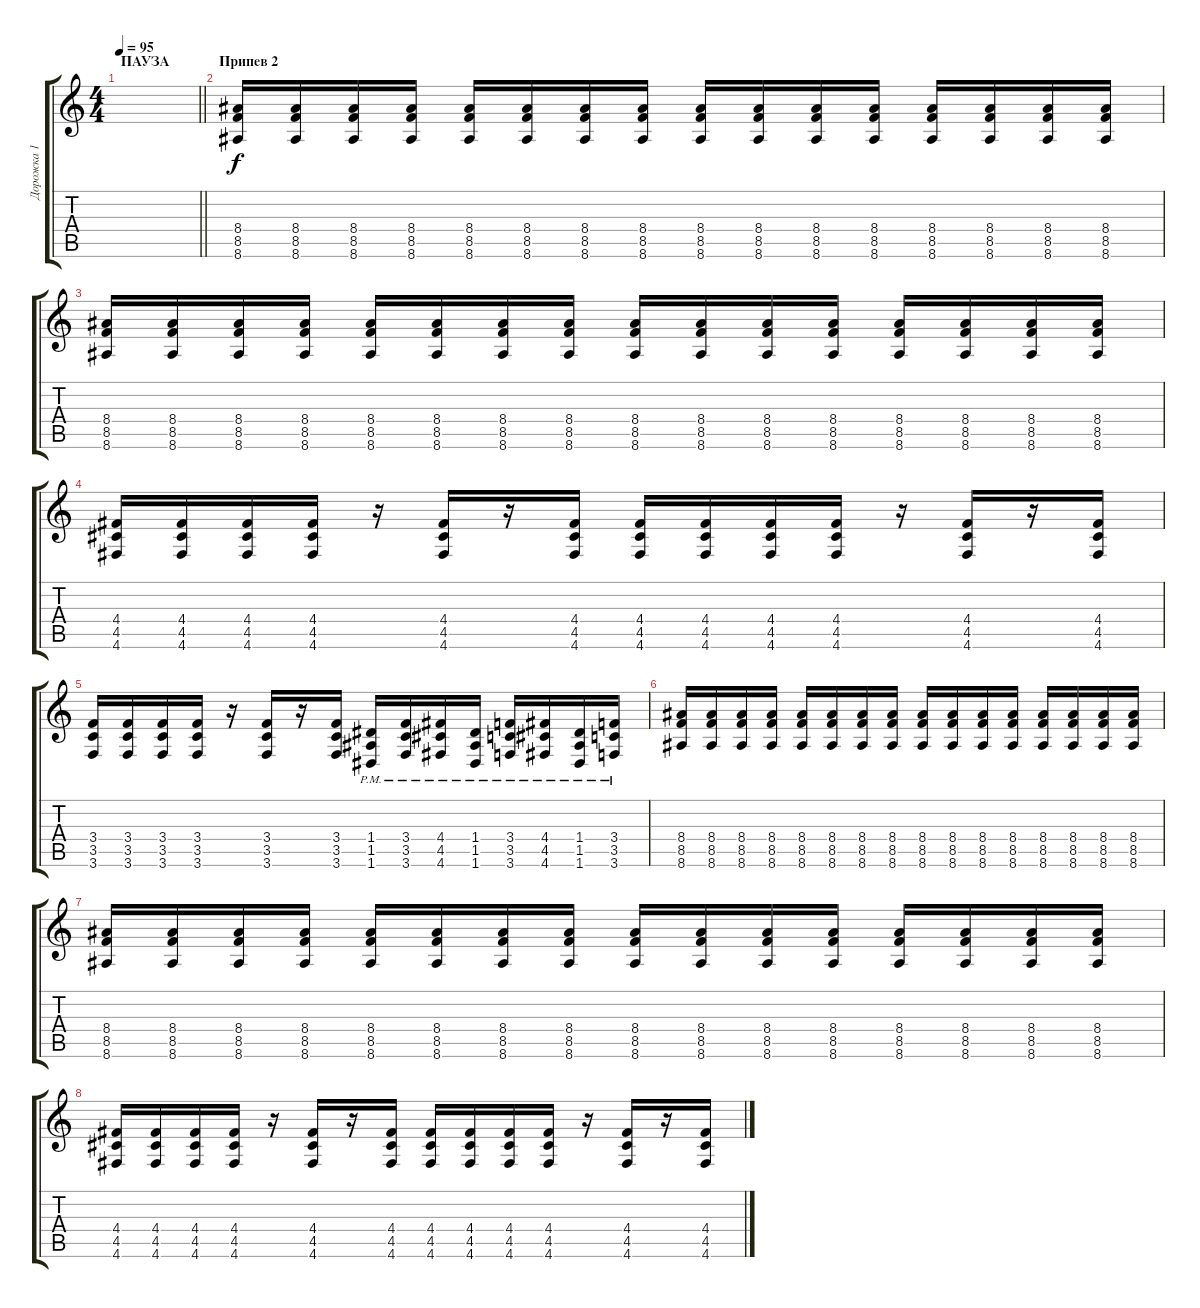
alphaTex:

\track ("Дорожка 1" "Дорожка 1") {instrument acousticguitarsteel}
\staff {score tabs}
\tuning (E4 B3 G3 D3 A2 D2) {hide}
\ts (4 4)
\section ("" "ПАУЗА")
\tempo 95
\clef g2
\barLineRight lightlight
\ks c
|
\section ("" "Припев 2")
(8.4 8.5 8.6).16 (8.4 8.5 8.6).16 (8.4 8.5 8.6).16 (8.4 8.5 8.6).16 (8.4 8.5 8.6).16 (8.4 8.5 8.6).16 (8.4 8.5 8.6).16 (8.4 8.5 8.6).16 (8.4 8.5 8.6).16 (8.4 8.5 8.6).16 (8.4 8.5 8.6).16 (8.4 8.5 8.6).16 (8.4 8.5 8.6).16 (8.4 8.5 8.6).16 (8.4 8.5 8.6).16 (8.4 8.5 8.6).16 |
(8.4 8.5 8.6).16 (8.4 8.5 8.6).16 (8.4 8.5 8.6).16 (8.4 8.5 8.6).16 (8.4 8.5 8.6).16 (8.4 8.5 8.6).16 (8.4 8.5 8.6).16 (8.4 8.5 8.6).16 (8.4 8.5 8.6).16 (8.4 8.5 8.6).16 (8.4 8.5 8.6).16 (8.4 8.5 8.6).16 (8.4 8.5 8.6).16 (8.4 8.5 8.6).16 (8.4 8.5 8.6).16 (8.4 8.5 8.6).16 |
(4.4 4.5 4.6).16 (4.4 4.5 4.6).16 (4.4 4.5 4.6).16 (4.4 4.5 4.6).16 r.16 (4.4 4.5 4.6).16 r.16 (4.4 4.5 4.6).16 (4.4 4.5 4.6).16 (4.4 4.5 4.6).16 (4.4 4.5 4.6).16 (4.4 4.5 4.6).16 r.16 (4.4 4.5 4.6).16 r.16 (4.4 4.5 4.6).16 |
(3.4 3.5 3.6).16 (3.4 3.5 3.6).16 (3.4 3.5 3.6).16 (3.4 3.5 3.6).16 r.16 (3.4 3.5 3.6).16 r.16 (3.4 3.5 3.6).16 (1.4{pm} 1.5{pm} 1.6{pm}).16 (3.4{pm} 3.5{pm} 3.6{pm}).16 (4.4{pm} 4.5{pm} 4.6{pm}).16 (1.4{pm} 1.5{pm} 1.6{pm}).16 (3.4{pm} 3.5{pm} 3.6{pm}).16 (4.4{pm} 4.5{pm} 4.6{pm}).16 (1.4{pm} 1.5{pm} 1.6{pm}).16 (3.4{pm} 3.5{pm} 3.6{pm}).16 |
(8.4 8.5 8.6).16 (8.4 8.5 8.6).16 (8.4 8.5 8.6).16 (8.4 8.5 8.6).16 (8.4 8.5 8.6).16 (8.4 8.5 8.6).16 (8.4 8.5 8.6).16 (8.4 8.5 8.6).16 (8.4 8.5 8.6).16 (8.4 8.5 8.6).16 (8.4 8.5 8.6).16 (8.4 8.5 8.6).16 (8.4 8.5 8.6).16 (8.4 8.5 8.6).16 (8.4 8.5 8.6).16 (8.4 8.5 8.6).16 |
(8.4 8.5 8.6).16 (8.4 8.5 8.6).16 (8.4 8.5 8.6).16 (8.4 8.5 8.6).16 (8.4 8.5 8.6).16 (8.4 8.5 8.6).16 (8.4 8.5 8.6).16 (8.4 8.5 8.6).16 (8.4 8.5 8.6).16 (8.4 8.5 8.6).16 (8.4 8.5 8.6).16 (8.4 8.5 8.6).16 (8.4 8.5 8.6).16 (8.4 8.5 8.6).16 (8.4 8.5 8.6).16 (8.4 8.5 8.6).16 |
(4.4 4.5 4.6).16 (4.4 4.5 4.6).16 (4.4 4.5 4.6).16 (4.4 4.5 4.6).16 r.16 (4.4 4.5 4.6).16 r.16 (4.4 4.5 4.6).16 (4.4 4.5 4.6).16 (4.4 4.5 4.6).16 (4.4 4.5 4.6).16 (4.4 4.5 4.6).16 r.16 (4.4 4.5 4.6).16 r.16 (4.4 4.5 4.6).16
